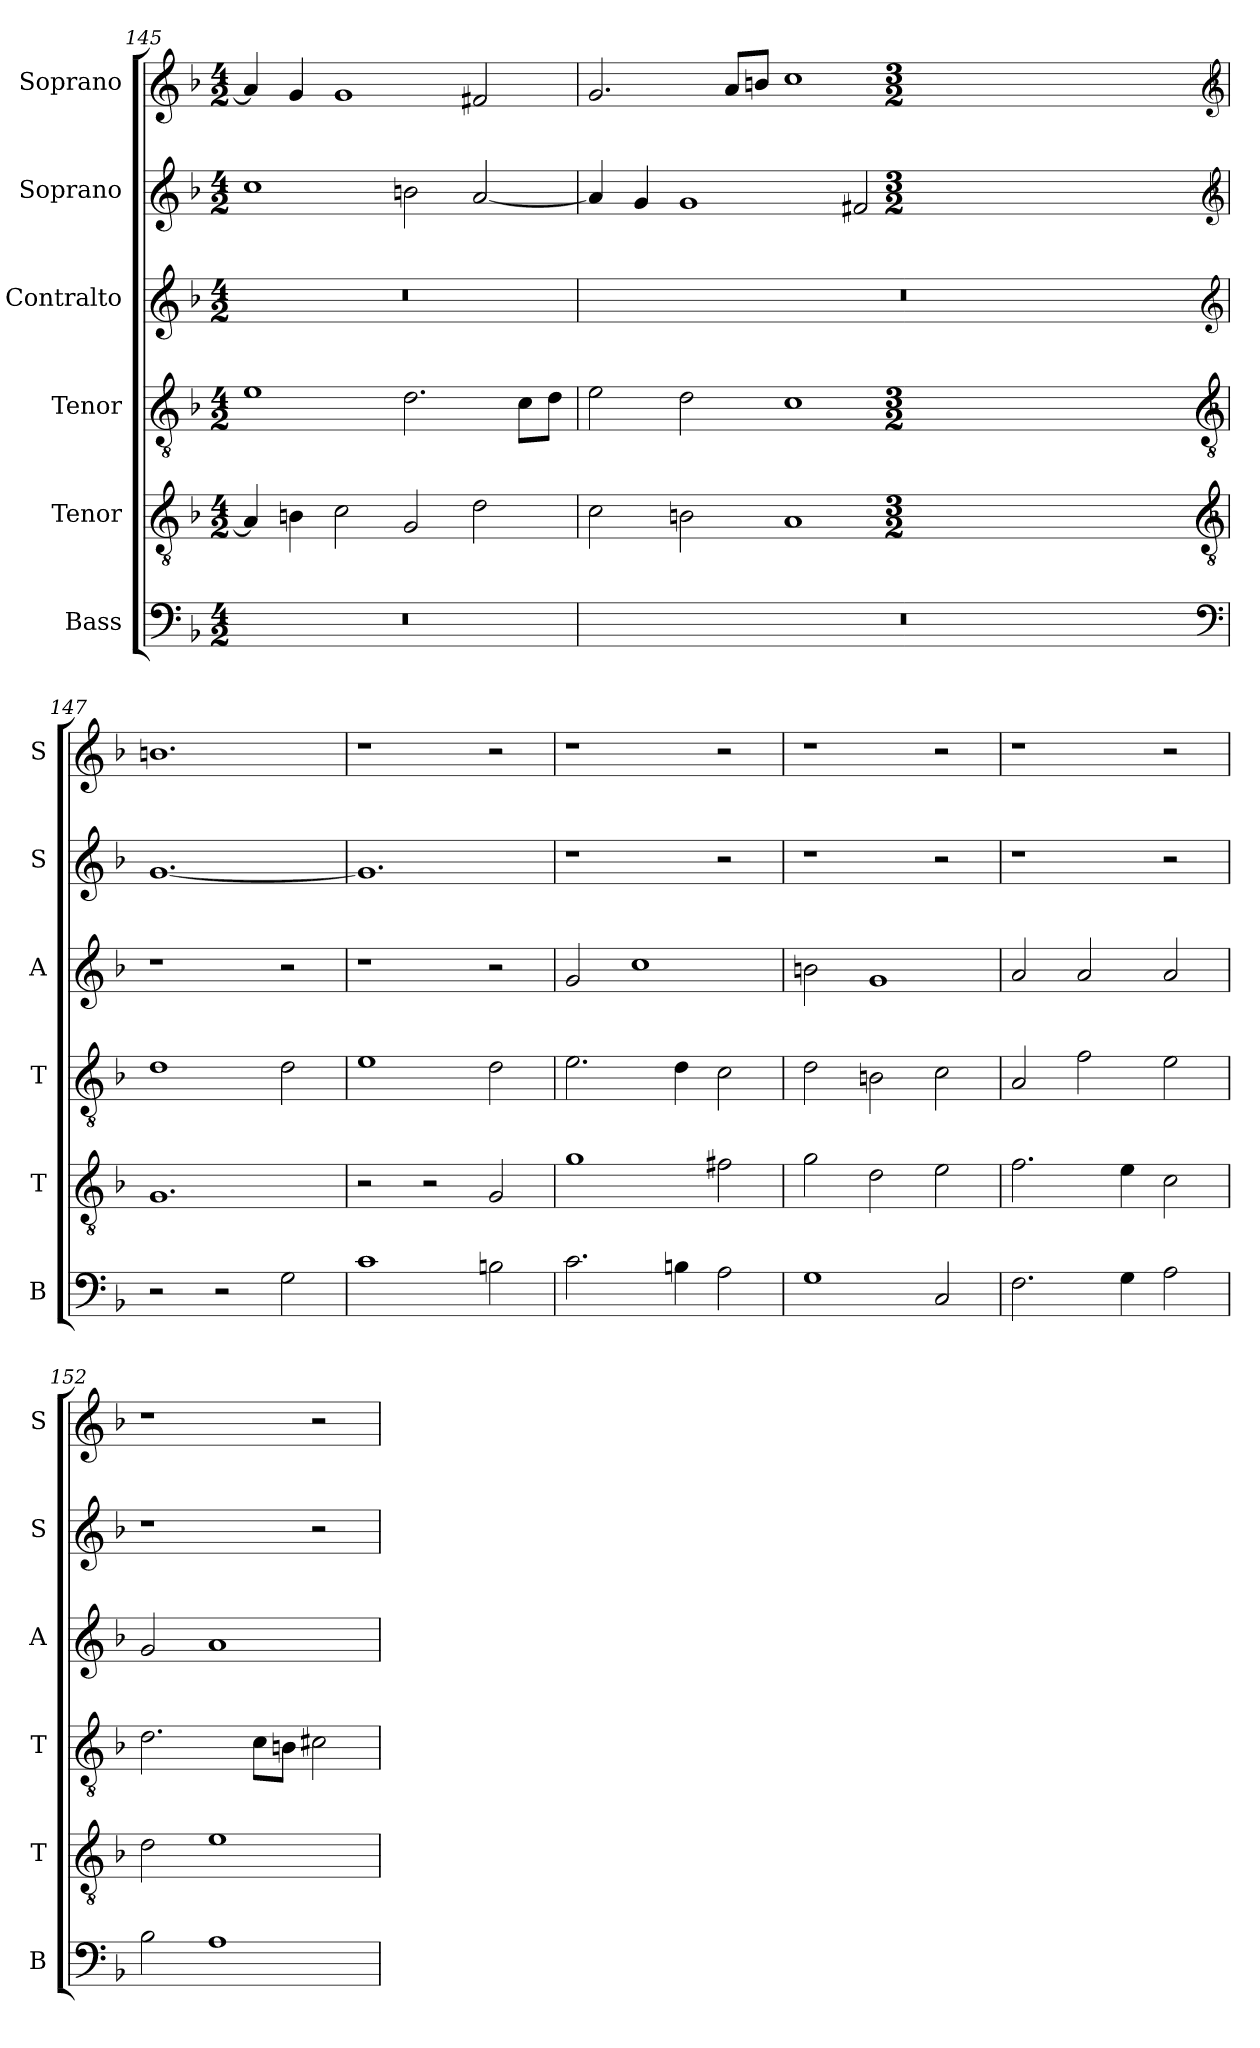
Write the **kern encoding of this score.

**kern	**kern	**kern	**kern	**kern	**kern
*part6	*part5	*part4	*part3	*part2	*part1
*staff6	*staff5	*staff4	*staff3	*staff2	*staff1
*I"Bass	*I"Tenor	*I"Tenor	*I"Contralto	*I"Soprano	*I"Soprano
*I'B	*I'T	*I'T	*I'A	*I'S	*I'S
*clefF4	*clefGv2	*clefGv2	*clefG2	*clefG2	*clefG2
*k[b-]	*k[b-]	*k[b-]	*k[b-]	*k[b-]	*k[b-]
*M4/2	*M4/2	*M4/2	*M4/2	*M4/2	*M4/2
=145	=145	=145	=145	=145	=145
0r	4A]	1e	0r	1cc	4a]
.	4Bn	.	.	.	4g
.	2c	.	.	.	1g
.	2G	2.d	.	2bn	.
.	2d	.	.	[2a	2f#X
.	.	8c\L	.	.	.
.	.	8d\J	.	.	.
=146	=146	=146	=146	=146	=146
0r	2c	2e	0r	4a]	2.g
.	.	.	.	4g	.
.	2Bn	2d	.	1g	.
.	.	.	.	.	8a/L
.	.	.	.	.	8bn/J
.	1A	1c	.	.	1cc
.	.	.	.	2f#X	.
*clefF4	*clefGv2	*clefGv2	*clefG2	*clefG2	*clefG2
*k[b-]	*k[b-]	*k[b-]	*k[b-]	*k[b-]	*k[b-]
*M3/2	*M3/2	*M3/2	*M3/2	*M3/2	*M3/2
=147	=147	=147	=147	=147	=147
2r	1.G	1d	1r	[1.g	1.bn
2r	.	.	.	.	.
2G	.	2d	2r	.	.
=148	=148	=148	=148	=148	=148
1c	2r	1e	1r	1.g]	1r
.	2r	.	.	.	.
2Bn	2G	2d	2r	.	2r
=149	=149	=149	=149	=149	=149
2.c	1g	2.e	2g	1r	1r
.	.	.	1cc	.	.
4Bn	.	4d	.	.	.
2A	2f#X	2c	.	2r	2r
=150	=150	=150	=150	=150	=150
1G	2g	2d	2bn	1r	1r
.	2d	2Bn	1g	.	.
2C	2e	2c	.	2r	2r
=151	=151	=151	=151	=151	=151
2.F	2.f	2A	2a	1r	1r
.	.	2f	2a	.	.
4G	4e	.	.	.	.
2A	2c	2e	2a	2r	2r
=152	=152	=152	=152	=152	=152
2B-	2d	2.d	2g	1r	1r
1A	1e	.	1a	.	.
.	.	8c\L	.	.	.
.	.	8Bn\J	.	.	.
.	.	2c#X	.	2r	2r
=	=	=	=	=	=
*-	*-	*-	*-	*-	*-
